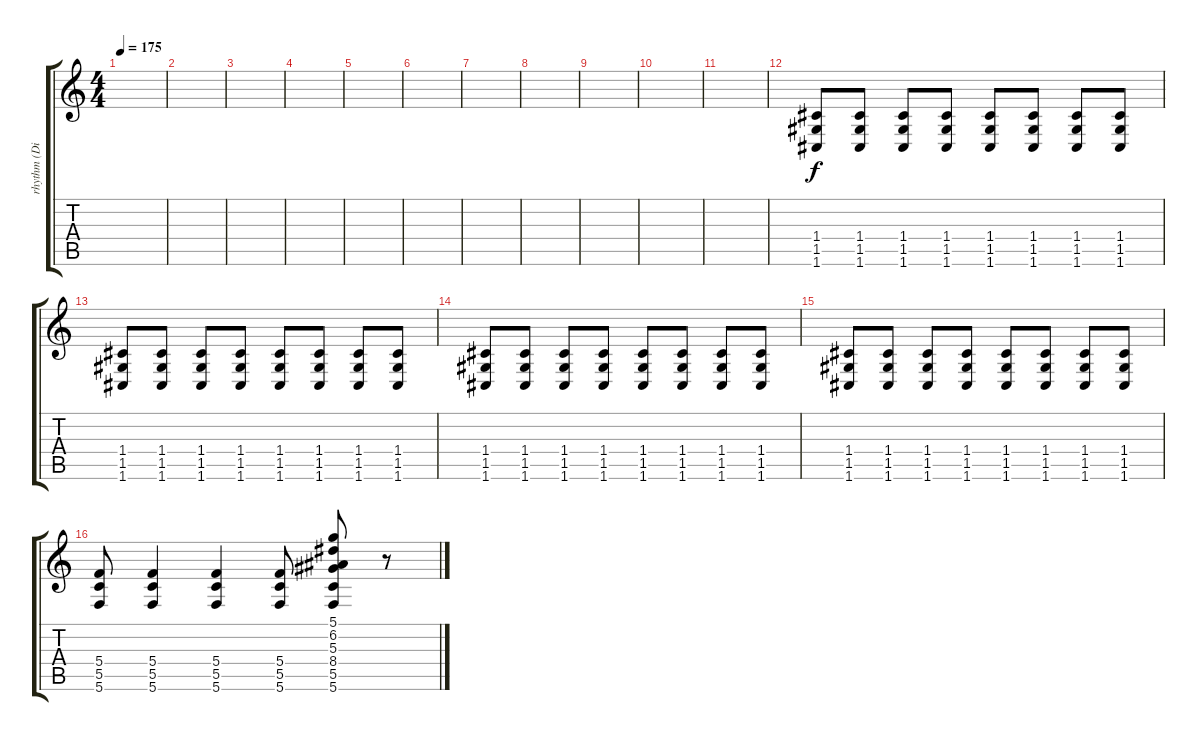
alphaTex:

\track ("rhythm (Distortion)" "rhythm (Di") {instrument overdrivenguitar}
\staff {score tabs}
\tuning (D4 A3 F3 C3 G2 C2) {hide}
\ts (4 4)
\tempo 175
\clef g2
\ks c
|
|
|
|
|
|
|
|
|
|
|
(1.4 1.5 1.6).8 (1.4 1.5 1.6).8 (1.4 1.5 1.6).8 (1.4 1.5 1.6).8 (1.4 1.5 1.6).8 (1.4 1.5 1.6).8 (1.4 1.5 1.6).8 (1.4 1.5 1.6).8 |
(1.4 1.5 1.6).8 (1.4 1.5 1.6).8 (1.4 1.5 1.6).8 (1.4 1.5 1.6).8 (1.4 1.5 1.6).8 (1.4 1.5 1.6).8 (1.4 1.5 1.6).8 (1.4 1.5 1.6).8 |
(1.4 1.5 1.6).8 (1.4 1.5 1.6).8 (1.4 1.5 1.6).8 (1.4 1.5 1.6).8 (1.4 1.5 1.6).8 (1.4 1.5 1.6).8 (1.4 1.5 1.6).8 (1.4 1.5 1.6).8 |
(1.4 1.5 1.6).8 (1.4 1.5 1.6).8 (1.4 1.5 1.6).8 (1.4 1.5 1.6).8 (1.4 1.5 1.6).8 (1.4 1.5 1.6).8 (1.4 1.5 1.6).8 (1.4 1.5 1.6).8 |
(5.4 5.5 5.6).8 (5.4 5.5 5.6).4 (5.4 5.5 5.6).4 (5.4 5.5 5.6).8 (5.1 6.2 5.3 8.4 5.5 5.6).8 r.8
